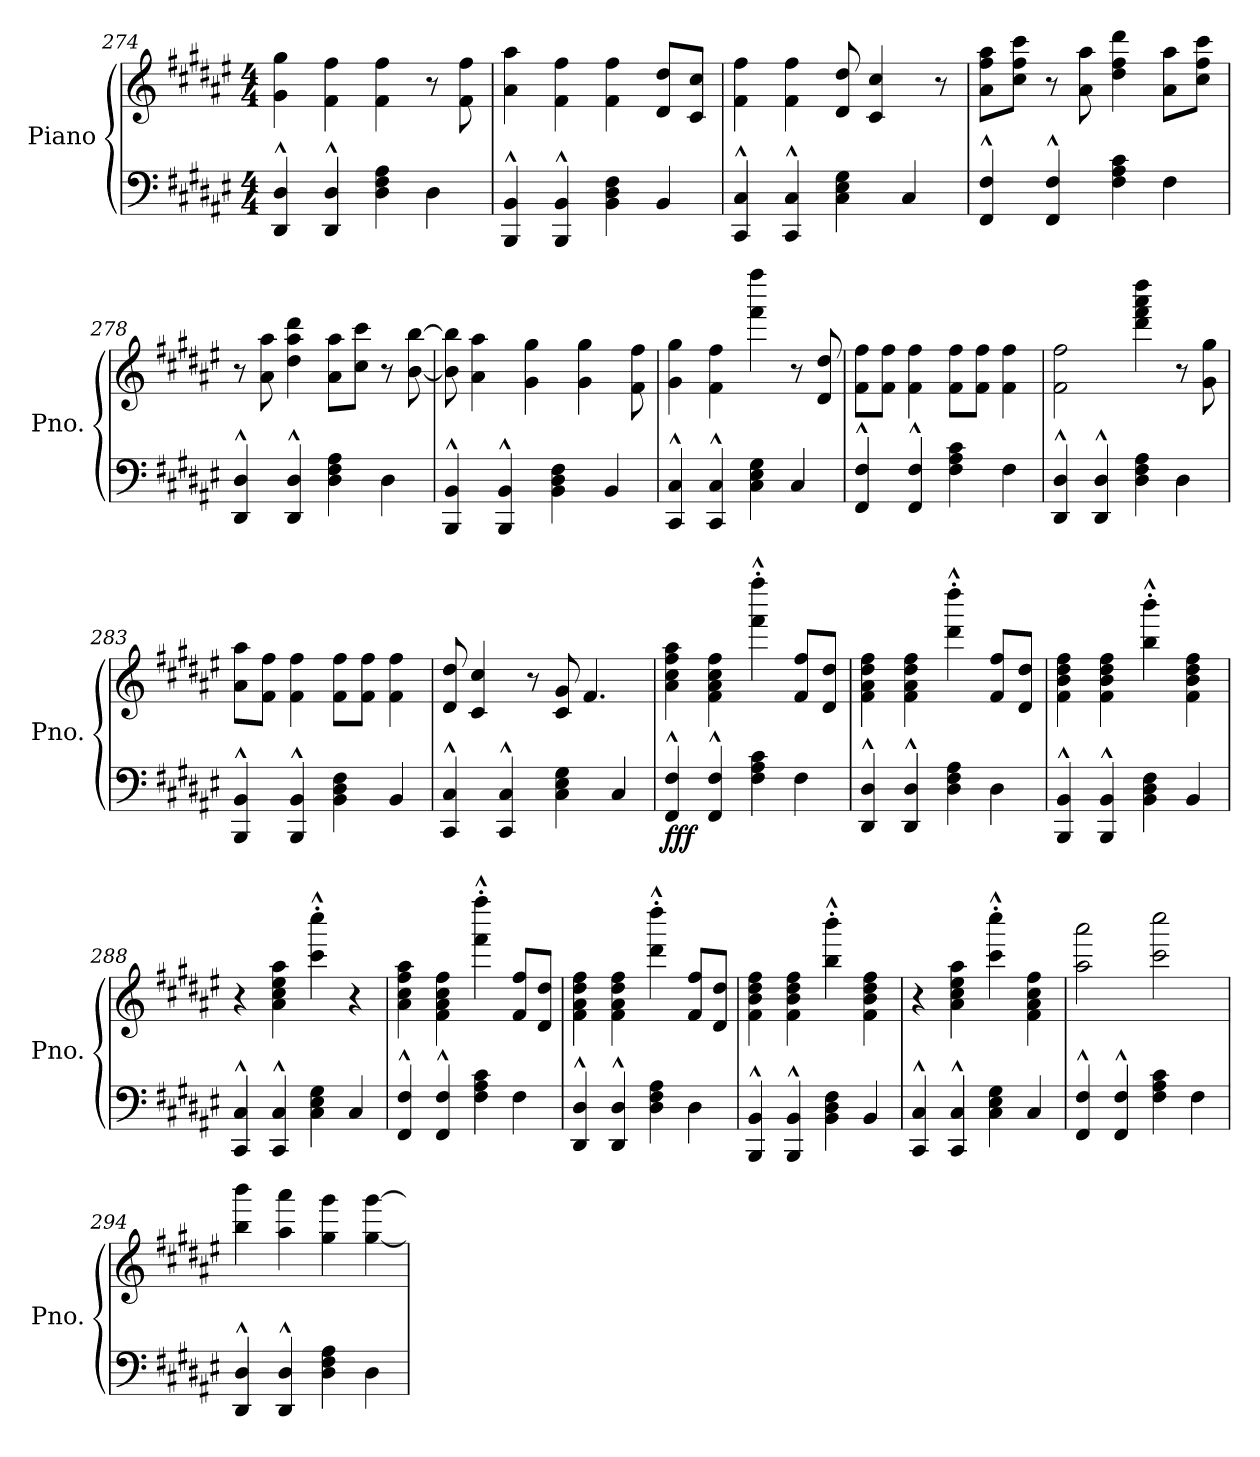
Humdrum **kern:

**kern	**kern	**dynam
*part1	*part1	*part1
*staff2	*staff1	*staff1/2
*I"Piano	*	*
*I'Pno.	*	*
*clefF4	*clefG2	*
*k[f#c#g#d#a#e#]	*k[f#c#g#d#a#e#]	*
*M4/4	*M4/4	*
=274	=274	=274
4DD#/^^ 4D#/^^	4g#\ 4gg#\	.
4DD#/^^ 4D#/^^	4f#\ 4ff#\	.
4D#\ 4F#\ 4A#\	4f#\ 4ff#\	.
4D#\	8r	.
.	8f#\ 8ff#\	.
=275	=275	=275
4BBB/^^ 4BB/^^	4a#\ 4aa#\	.
4BBB/^^ 4BB/^^	4f#\ 4ff#\	.
4BB\ 4D#\ 4F#\	4f#\ 4ff#\	.
4BB/	8d#/ 8dd#/L	.
.	8c#/ 8cc#/J	.
!!LO:LB:g=z
=276	=276	=276
4CC#/^^ 4C#/^^	4f#\ 4ff#\	.
4CC#/^^ 4C#/^^	4f#\ 4ff#\	.
4C#\ 4E#\ 4G#\	8d#/ 8dd#/	.
.	4c#/ 4cc#/	.
4C#/	.	.
.	8r	.
=277	=277	=277
4FF#/^^ 4F#/^^	8a#\ 8ff#\ 8aa#\L	.
.	8cc#\ 8ff#\ 8ccc#\J	.
4FF#/^^ 4F#/^^	8r	.
.	8a#\ 8aa#\	.
4F#\ 4A#\ 4c#\	4dd#\ 4ff#\ 4ddd#\	.
4F#\	8a#\ 8aa#\L	.
.	8cc#\ 8ff#\ 8ccc#\J	.
=278	=278	=278
4DD#/^^ 4D#/^^	8r	.
.	8a#\ 8aa#\	.
4DD#/^^ 4D#/^^	4dd#\ 4aa#\ 4ddd#\	.
4D#\ 4F#\ 4A#\	8a#\ 8aa#\L	.
.	8cc#\ 8ccc#\J	.
4D#\	8r	.
.	[8b\ [8bb\	.
=279	=279	=279
4BBB/^^ 4BB/^^	8b\] 8bb\]	.
.	4a#\ 4aa#\	.
4BBB/^^ 4BB/^^	.	.
.	4g#\ 4gg#\	.
4BB\ 4D#\ 4F#\	.	.
.	4g#\ 4gg#\	.
4BB/	.	.
.	8f#\ 8ff#\	.
=280	=280	=280
4CC#/^^ 4C#/^^	4g#\ 4gg#\	.
4CC#/^^ 4C#/^^	4f#\ 4ff#\	.
4C#\ 4E#\ 4G#\	4fff#\ 4ffff#\	.
4C#/	8r	.
.	8d#/ 8dd#/	.
!!LO:PB:g=z
=281	=281	=281
4FF#/^^ 4F#/^^	8f#\ 8ff#\L	.
.	8f#\ 8ff#\J	.
4FF#/^^ 4F#/^^	4f#\ 4ff#\	.
4F#\ 4A#\ 4c#\	8f#\ 8ff#\L	.
.	8f#\ 8ff#\J	.
4F#\	4f#\ 4ff#\	.
=282	=282	=282
4DD#/^^ 4D#/^^	2f#\ 2ff#\	.
4DD#/^^ 4D#/^^	.	.
4D#\ 4F#\ 4A#\	4ddd#\ 4fff#\ 4aaa#\ 4dddd#\	.
4D#\	8r	.
.	8g#\ 8gg#\	.
=283	=283	=283
4BBB/^^ 4BB/^^	8a#\ 8aa#\L	.
.	8f#\ 8ff#\J	.
4BBB/^^ 4BB/^^	4f#\ 4ff#\	.
4BB\ 4D#\ 4F#\	8f#\ 8ff#\L	.
.	8f#\ 8ff#\J	.
4BB/	4f#\ 4ff#\	.
=284	=284	=284
4CC#/^^ 4C#/^^	8d#/ 8dd#/	.
.	4c#/ 4cc#/	.
4CC#/^^ 4C#/^^	.	.
.	8r	.
4C#\ 4E#\ 4G#\	8c#/ 8g#/	.
.	4.f#/	.
4C#/	.	.
=285	=285	=285
!	!	!LO:DY:b=2
!	!	!LO:DY:n=1:b
4FF#/^^ 4F#/^^	4a#\ 4cc#\ 4ff#\ 4aa#\	f ff
4FF#/^^ 4F#/^^	4f#\ 4a#\ 4cc#\ 4ff#\	.
4F#\ 4A#\ 4c#\	4fff#\'^^ 4ffff#\'^^	.
4F#\	8f#/ 8ff#/L	.
.	8d#/ 8dd#/J	.
=286	=286	=286
4DD#/^^ 4D#/^^	4f#\ 4a#\ 4dd#\ 4ff#\	.
4DD#/^^ 4D#/^^	4f#\ 4a#\ 4dd#\ 4ff#\	.
4D#\ 4F#\ 4A#\	4ddd#\'^^ 4dddd#\'^^	.
4D#\	8f#/ 8ff#/L	.
.	8d#/ 8dd#/J	.
=287	=287	=287
4BBB/^^ 4BB/^^	4f#\ 4b\ 4dd#\ 4ff#\	.
4BBB/^^ 4BB/^^	4f#\ 4b\ 4dd#\ 4ff#\	.
4BB\ 4D#\ 4F#\	4bb\'^^ 4bbb\'^^	.
4BB/	4f#\ 4b\ 4dd#\ 4ff#\	.
!!LO:LB:g=z
=288	=288	=288
4CC#/^^ 4C#/^^	4r	.
4CC#/^^ 4C#/^^	4a#\ 4cc#\ 4ee#\ 4aa#\	.
4C#\ 4E#\ 4G#\	4ccc#\'^^ 4cccc#\'^^	.
4C#/	4r	.
=289	=289	=289
4FF#/^^ 4F#/^^	4a#\ 4cc#\ 4ff#\ 4aa#\	.
4FF#/^^ 4F#/^^	4f#\ 4a#\ 4cc#\ 4ff#\	.
4F#\ 4A#\ 4c#\	4fff#\'^^ 4ffff#\'^^	.
4F#\	8f#/ 8ff#/L	.
.	8d#/ 8dd#/J	.
=290	=290	=290
4DD#/^^ 4D#/^^	4f#\ 4a#\ 4dd#\ 4ff#\	.
4DD#/^^ 4D#/^^	4f#\ 4a#\ 4dd#\ 4ff#\	.
4D#\ 4F#\ 4A#\	4ddd#\'^^ 4dddd#\'^^	.
4D#\	8f#/ 8ff#/L	.
.	8d#/ 8dd#/J	.
=291	=291	=291
4BBB/^^ 4BB/^^	4f#\ 4b\ 4dd#\ 4ff#\	.
4BBB/^^ 4BB/^^	4f#\ 4b\ 4dd#\ 4ff#\	.
4BB\ 4D#\ 4F#\	4bb\'^^ 4bbb\'^^	.
4BB/	4f#\ 4b\ 4dd#\ 4ff#\	.
=292	=292	=292
4CC#/^^ 4C#/^^	4r	.
4CC#/^^ 4C#/^^	4a#\ 4cc#\ 4ee#\ 4aa#\	.
4C#\ 4E#\ 4G#\	4ccc#\'^^ 4cccc#\'^^	.
4C#/	4f#\ 4a#\ 4cc#\ 4ff#\	.
=293	=293	=293
4FF#/^^ 4F#/^^	2aa#\ 2aaa#\	.
4FF#/^^ 4F#/^^	.	.
4F#\ 4A#\ 4c#\	2ccc#\ 2cccc#\	.
4F#\	.	.
=294	=294	=294
4DD#/^^ 4D#/^^	4bb\ 4bbb\	.
4DD#/^^ 4D#/^^	4aa#\ 4aaa#\	.
4D#\ 4F#\ 4A#\	4gg#\ 4ggg#\	.
4D#\	[4gg#\ [4ggg#\	.
=	=	=
*-	*-	*-
